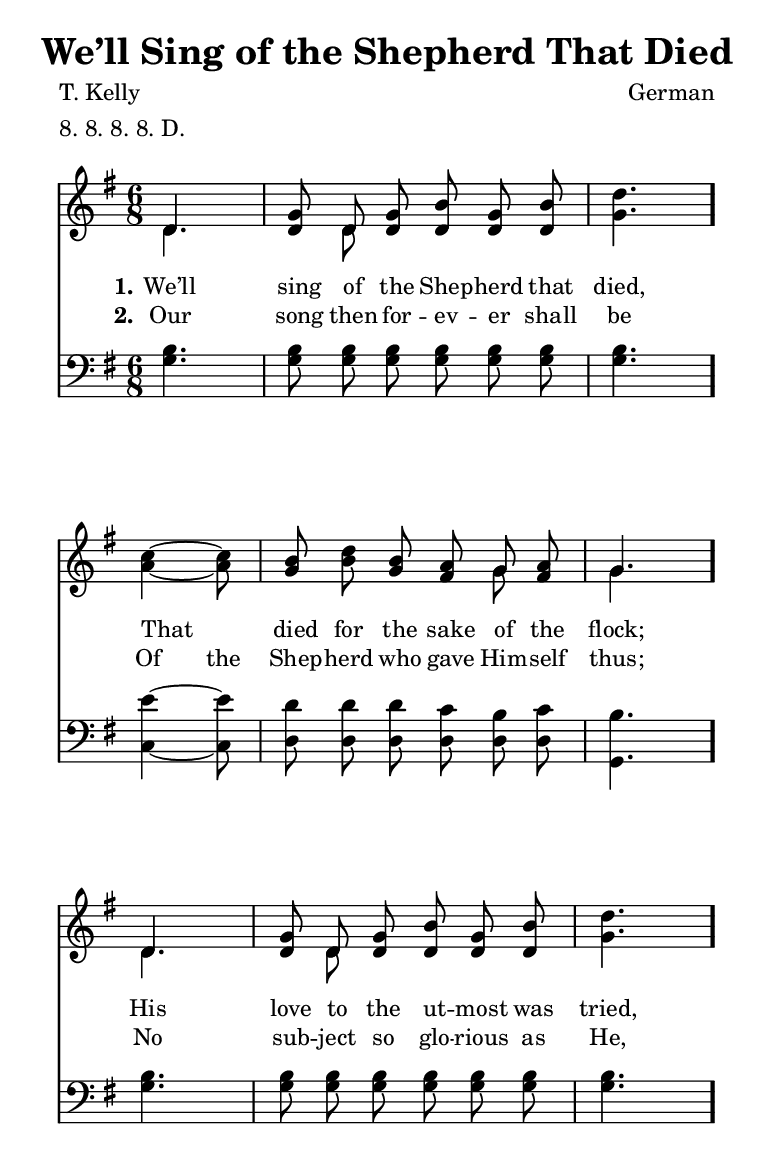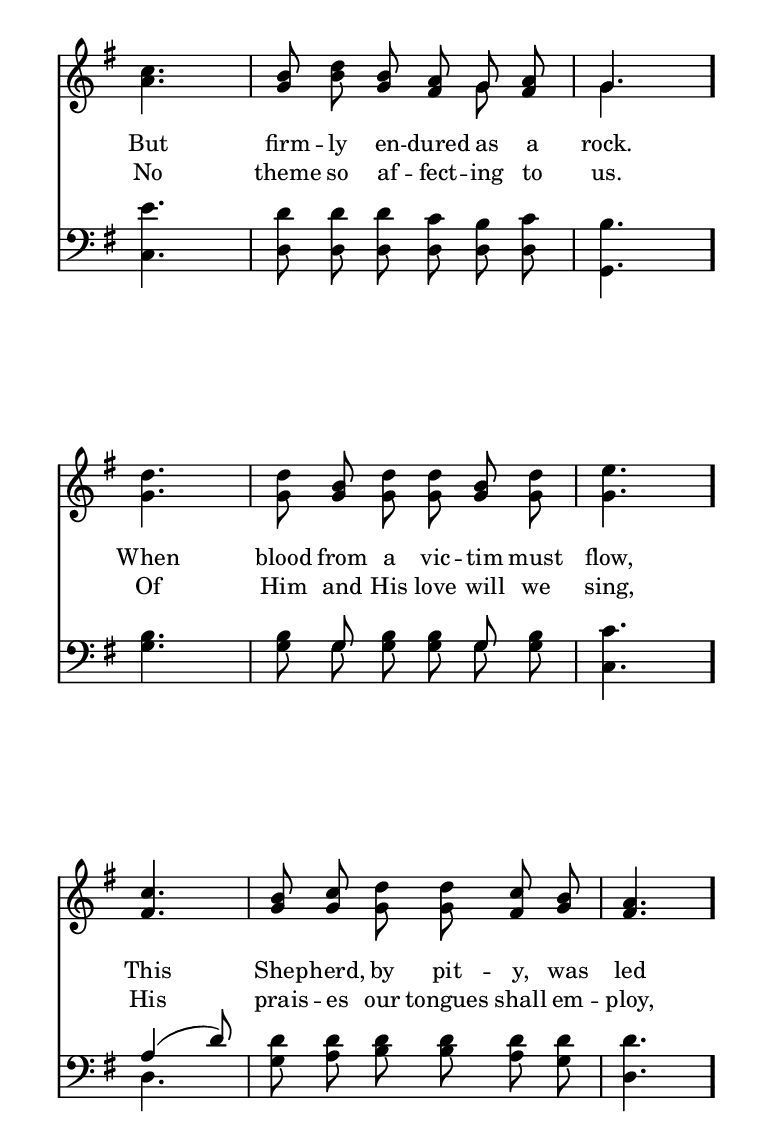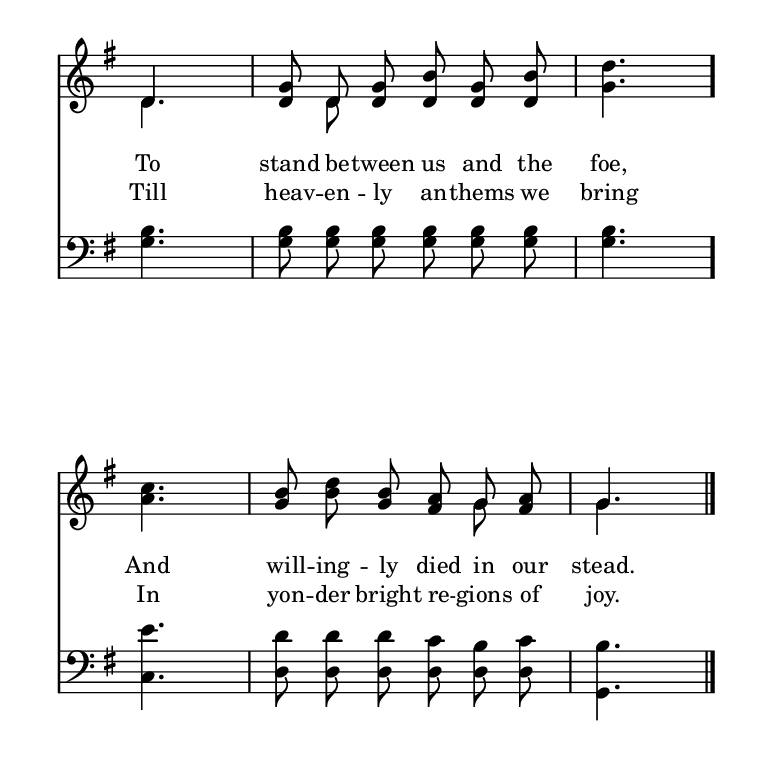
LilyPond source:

\include "common/global.ily"
\paper {
  \include "common/paper.ily"
  ragged-last-bottom = ##t
  system-system-spacing.padding = 6
}

\header{
  hymnnumber = "208"
  title = "We’ll Sing of the Shepherd That Died"
  tunename = "De Fleury"
  meter = "8. 8. 8. 8. D."
  poet = "T. Kelly"
  composer = "German"
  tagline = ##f
}

global = {
  \include "common/overrides.ily"
  \override Staff.TimeSignature.style = #'numbered
  \time 6/8
  \override Score.MetronomeMark.transparent = ##t % hide all fermata changes too
  \tempo 4=80
  \key g \major
  \partial 4.
  \autoBeamOff
}

notesSoprano = {
\global
\relative c' {

  d4. g8 d g b g b | d4.
  c4 ~ c8 | b8 d b a g a | g4. \eogbreak
  d4. g8 d g b g b | d4.
  c4. | b8 d b a g a | g4. \eogbreak
  d'4. d8 b d d b d | e4.
  c4. | b8 c d d c b | a4. \eogbreak
  d,4. g8 d g b g b | d4.
  c4. | b8 d b a g a | g4.

  \bar "|."

}
}

notesAlto = {
\global
\relative e' {

  d4. | d8 d d d d d | g4.
  a4 ~ a8 | g b g fis g fis | g4.
  d4. | d8 d d d d d | g4.
  a4. | g8 b g fis g fis | g4.
  g4. | g8 g g g g g | g4.
  fis4. | g8 g g g fis g | fis4.
  d4. | d8 d d d d d | g4.
  a4. | g8 b g fis g fis | g4.

}
}

notesTenor = {
\global
\relative a {

  b4. | b8 b b b b b | b4.
  e4 ~ e8 | d8 d d c b c | b4.
  b4. | b8 b b b b b | b4.
  e4. | d8 d d c b c | b4.
  b4. | b8 g b b g b | c4.
  a4( d8) | d8 d d d d d | d4.
  b4. | b8 b b b b b | b4.
  e4. | d8 d d c b c | b4.

}
}

notesBass = {
\global
\relative f {

  g4. | g8 g g g g g | g4.
  c,4 ~ c8 | d8 d d d d d | g,4.
  g'4. | g8 g g g g g | g4.
  c,4. | d8 d d d d d | g,4.
  g'4. | g8 g g g g g | c,4.
  d4. | g8 a b b a g | d4.
  g4. | g8 g g g g g | g4.
  c,4. | d8 d d d d d | g,4.

}
}

wordsA = \lyricmode {
\set stanza = "1."

We’ll sing of the Shep -- herd that died, \bar "."
That died for the sake of the flock; \bar "."
His love to the ut -- most was tried, \bar "."
But firm -- ly en -- dured as a rock. \bar "."
When blood from a vic -- tim must flow, \bar "."
This Shep -- herd, by pit -- y, was led \bar "."
To stand be -- tween us and the foe, \bar "."
And will -- ing -- ly died in our stead. \bar "."

}

wordsB = \lyricmode {
\set stanza = "2."

Our song then for -- ev -- er shall be
{ \mon } Of the { \moff } Shep -- herd who gave Him -- self thus;
No sub -- ject so glo -- rious as He,
No theme so af -- fect -- ing to us.
Of Him and His love will we sing,
His prais -- es our tongues shall em -- ploy,
Till heav -- en -- ly an -- thems we bring
In yon -- der bright re -- gions of joy.

}

\score {
  \context ChoirStaff <<
    \context Staff = upper <<
      \set Staff.autoBeaming = ##f
      \set ChoirStaff.systemStartDelimiter = #'SystemStartBar
      \set ChoirStaff.printPartCombineTexts = ##f
      \partcombine #'(2 . 9) \notesSoprano \notesAlto
      \context NullVoice = sopranos { \voiceOne << \notesSoprano >> }
      \context Lyrics = one   \lyricsto sopranos \wordsA
      \context Lyrics = two   \lyricsto sopranos \wordsB
    >>
    \context Staff = men <<
      \set Staff.autoBeaming = ##f
      \clef bass
      \set ChoirStaff.printPartCombineTexts = ##f
      \partcombine #'(2 . 9) \notesTenor \notesBass
    >>
  >>
  \layout {
    \include "common/layout.ily"
  }
  \midi{
    \include "common/midi.ily"
  }
}

\version "2.19.49"  % necessary for upgrading to future LilyPond versions.

% vi:set et ts=2 sw=2 ai nocindent syntax=lilypond:
